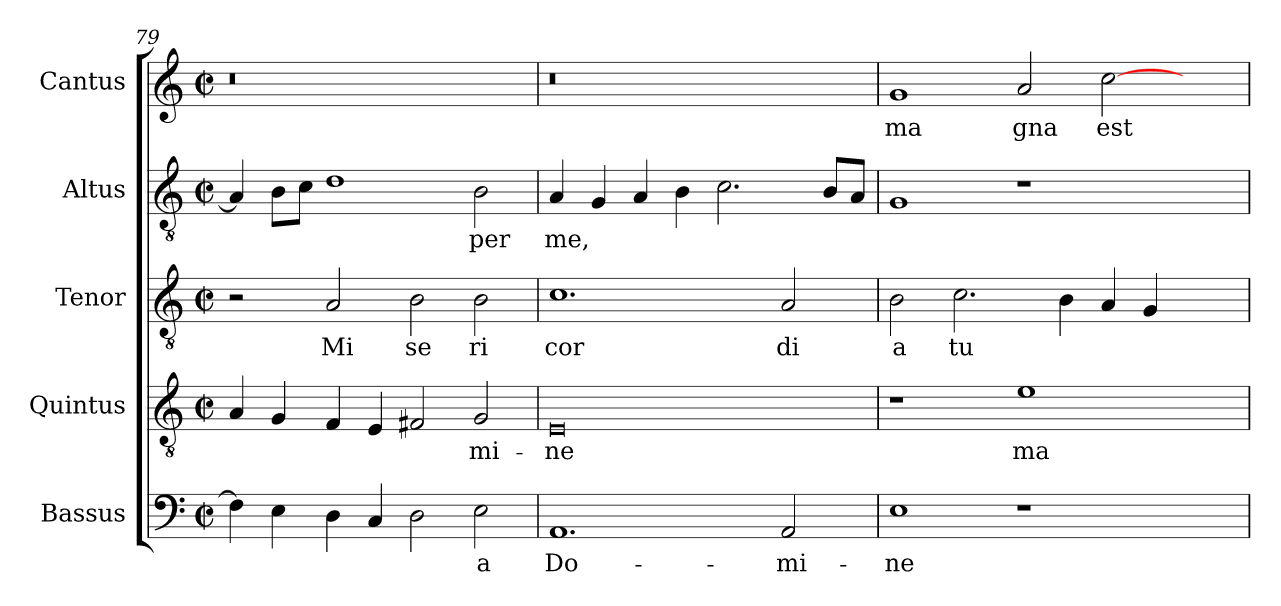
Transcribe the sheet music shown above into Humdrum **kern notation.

**kern	**text	**kern	**text	**kern	**text	**kern	**text	**kern	**text
*part5	*part5	*part4	*part4	*part3	*part3	*part2	*part2	*part1	*part1
*staff5	*staff5	*staff4	*staff4	*staff3	*staff3	*staff2	*staff2	*staff1	*staff1
*I"Bassus	*	*I"Quintus	*	*I"Tenor	*	*I"Altus	*	*I"Cantus	*
*clefF4	*	*clefGv2	*	*clefGv2	*	*clefGv2	*	*clefG2	*
*M2/2	*	*M2/2	*	*M2/2	*	*M2/2	*	*M2/2	*
*met(c|)	*	*met(c|)	*	*met(c|)	*	*met(c|)	*	*met(c|)	*
=79	=79	=79	=79	=79	=79	=79	=79	=79	=79
4F\]	.	4A/	.	2r	.	4A/]	.	0r	.
4E\	.	4G/	.	.	.	8B\L	.	.	.
.	.	.	.	.	.	8c\J	.	.	.
!	!	!	!	!	!LO:LY:b:cj	!	!	!	!
4D\	.	4F/	.	2A/	Mi	1d	.	.	.
4C/	.	4E/	.	.	.	.	.	.	.
!	!	!	!	!	!LO:LY:b:cj	!	!	!	!
2D\	.	2F#X/	.	2B\	se	.	.	.	.
!	!LO:LY:b:cj	!	!LO:LY:b:cj	!	!LO:LY:b:cj	!	!LO:LY:b:cj	!	!
2E\	-a	2G/	-mi-	2B\	ri	2B\	per	.	.
=80	=80	=80	=80	=80	=80	=80	=80	=80	=80
!	!LO:LY:b:cj	!	!LO:LY:b:cj	!	!LO:LY:b:cj	!	!LO:LY:b	!	!
1.AA	Do-	0E	-ne	1.c	cor	4A/	me,	0r	.
.	.	.	.	.	.	4G/	.	.	.
.	.	.	.	.	.	4A/	.	.	.
.	.	.	.	.	.	4B\	.	.	.
.	.	.	.	.	.	2.c\	.	.	.
!	!LO:LY:b:cj	!	!	!	!LO:LY:b:cj	!	!	!	!
2AA/	-mi-	.	.	2A/	di	.	.	.	.
.	.	.	.	.	.	8B/L	.	.	.
.	.	.	.	.	.	8A/J	.	.	.
=81	=81	=81	=81	=81	=81	=81	=81	=81	=81
!	!LO:LY:b:cj	!	!	!	!LO:LY:b:cj	!	!	!	!LO:LY:b:cj
1E	-ne	1r	.	2B\	a	1G	.	1g	ma
!	!	!	!	!	!LO:LY:b:cj	!	!	!	!
.	.	.	.	2.c\	tu	.	.	.	.
!LO:N:vis=1	!	!	!LO:LY:b:cj	!	!	!LO:N:vis=1	!	!	!LO:LY:b:cj
1.r	.	1e	ma-	.	.	1.r	.	2a/	gna
.	.	.	.	4B\	.	.	.	.	.
!	!	!	!	!	!	!	!	!	!LO:LY:b
.	.	.	.	4A/	.	.	.	[>2cc\	est
.	.	.	.	4G/	.	.	.	.	.
.	.	2ryy	.	2ryy	.	.	.	2ryy	.
=	=	=	=	=	=	=	=	=	=
*-	*-	*-	*-	*-	*-	*-	*-	*-	*-
